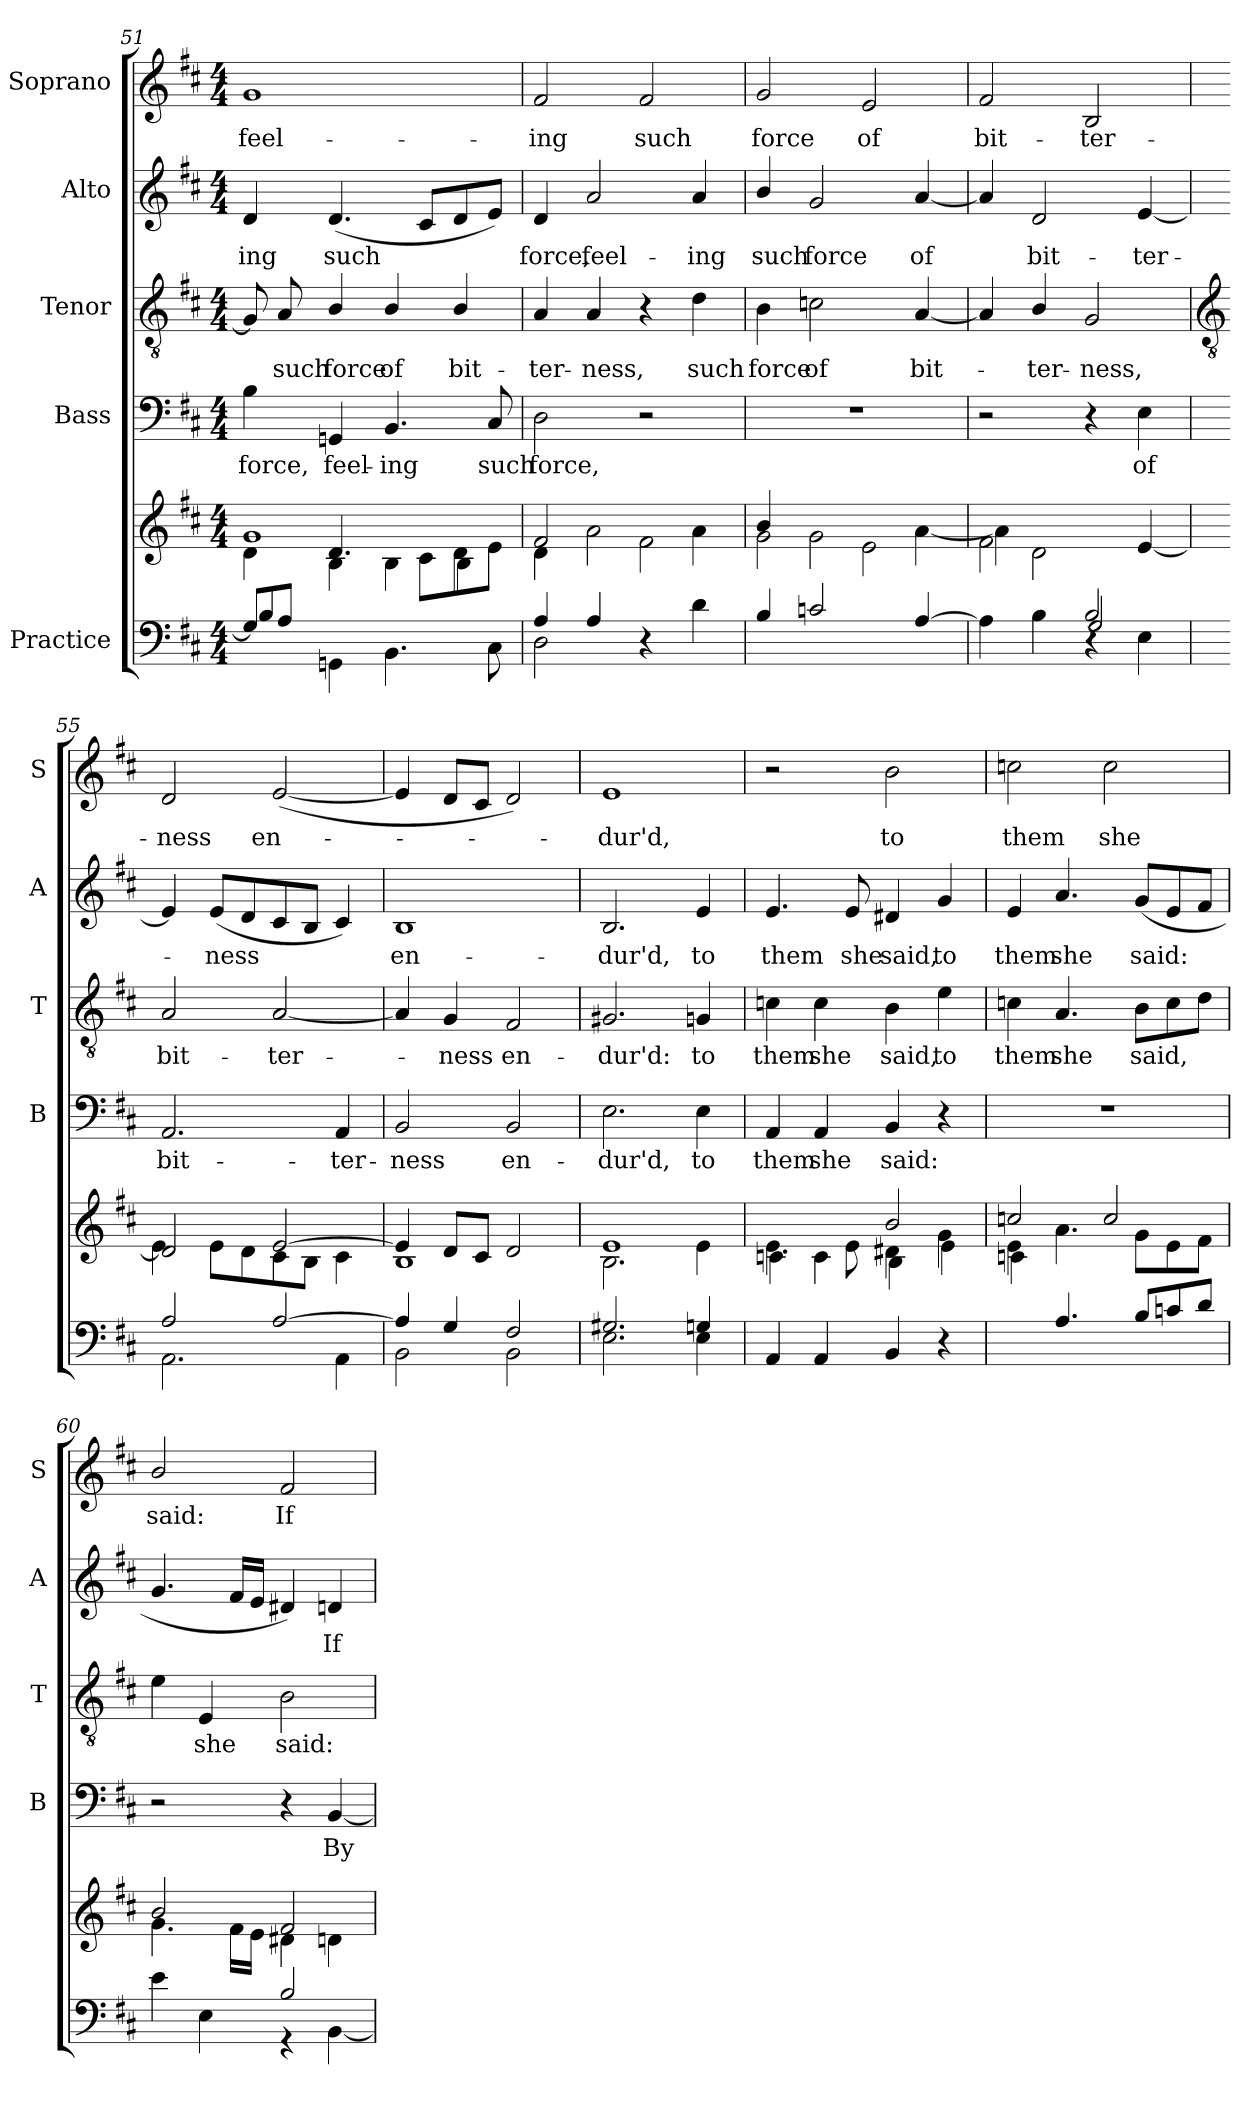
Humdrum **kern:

**kern	**kern	**kern	**text	**kern	**text	**kern	**text	**kern	**text
*part5	*part5	*part4	*part4	*part3	*part3	*part2	*part2	*part1	*part1
*staff6	*staff5	*staff4	*staff4	*staff3	*staff3	*staff2	*staff2	*staff1	*staff1
*I"Practice	*	*I"Bass	*	*I"Tenor	*	*I"Alto	*	*I"Soprano	*
*	*	*I'B	*	*I'T	*	*I'A	*	*I'S	*
*clefF4	*clefG2	*clefF4	*	*clefGv2	*	*clefG2	*	*clefG2	*
*k[f#c#]	*k[f#c#]	*k[f#c#]	*	*k[f#c#]	*	*k[f#c#]	*	*k[f#c#]	*
*D:	*D:	*D:	*	*D:	*	*D:	*	*D:	*
*M4/4	*M4/4	*M4/4	*	*M4/4	*	*M4/4	*	*M4/4	*
=51	=51	=51	=51	=51	=51	=51	=51	=51	=51
*^	*^	*	*	*	*	*	*	*	*
*	*	*	*^	*	*	*	*	*	*	*	*
!	!	!	!	!	!	!LO:LY:b	!	!	!	!LO:LY:b	!	!LO:LY:b
8GL]	4B/	1g/	4d\	4ryy	4B	force,	8G]	.	4d	-ing	1g	feel-
!	!	!	!	!	!	!	!	!LO:LY:b	!	!	!	!
8AJ	.	.	.	.	.	.	8A	such	.	.	.	.
!	!	!	!	!	!	!LO:LY:b	!	!LO:LY:b	!	!LO:LY:b	!	!
2.ryy	4GGn\	.	4.d/	4B\	4GGn	feel-	4B/	force	(<4.d	such	.	.
!	!	!	!	!	!	!LO:LY:b	!	!LO:LY:b	!	!	!	!
.	4.BB\	.	.	4B\	4.BB	-ing	4B/	of	.	.	.	.
.	.	.	8c#\L	.	.	.	.	.	8c#L	.	.	.
!	!	!	!	!	!	!	!	!LO:LY:b	!	!	!	!
.	.	.	8d	4B\	.	.	4B/	bit-	8d	.	.	.
!	!	!	!	!	!	!LO:LY:b	!	!	!	!	!	!
.	8C#\	.	8eJ	.	8C#	such	.	.	8eJ)	.	.	.
*	*	*	*v	*v	*	*	*	*	*	*	*	*
=52	=52	=52	=52	=52	=52	=52	=52	=52	=52	=52	=52
!	!	!	!	!	!LO:LY:b	!	!LO:LY:b	!	!LO:LY:b	!	!LO:LY:b
4A/	2D\	2f#/	4d\	2D	force,	4A	-ter-	4d	force,	2f#	-ing
!	!	!	!	!	!	!	!LO:LY:b	!	!LO:LY:b	!	!
4A/	.	.	2a	.	.	4A	-ness,	2a	feel-	.	.
!	!	!	!	!	!	!	!	!	!	!	!LO:LY:b
4r	2ryy	2f#\	.	2r	.	4r	.	.	.	2f#	such
!	!	!	!	!	!	!	!LO:LY:b	!	!LO:LY:b	!	!
4d	.	.	4a	.	.	4d	such	4a	-ing	.	.
=53	=53	=53	=53	=53	=53	=53	=53	=53	=53	=53	=53
!	!	!	!	!	!	!	!LO:LY:b	!	!LO:LY:b	!	!LO:LY:b
4B	1ryy	2g\	4b/	1r	.	4B	force	4b/	such	2g/	force
!	!	!	!	!	!	!	!LO:LY:b	!	!LO:LY:b	!	!
2cn	.	.	2g	.	.	2cn	of	2g	force	.	.
!	!	!	!	!	!	!	!	!	!	!	!LO:LY:b
.	.	2e\	.	.	.	.	.	.	.	2e	of
!	!	!	!	!	!	!	!LO:LY:b	!	!LO:LY:b	!	!
[4A	.	.	[4a	.	.	[4A	bit-	[4a	of	.	.
=54	=54	=54	=54	=54	=54	=54	=54	=54	=54	=54	=54
*	*^	*	*	*	*	*	*	*	*	*	*
!	!	!	!	!	!	!	!	!	!	!	!	!LO:LY:b
2ryy	4A]	2ryy	2f#\	4a]	2r	.	4A]	.	4a]	.	2f#	bit-
!	!	!	!	!	!	!	!	!LO:LY:b	!	!LO:LY:b	!	!
.	4B\	.	.	2d	.	.	4B/	ter-	2d	bit-	.	.
!	!	!	!	!	!	!	!	!LO:LY:b	!	!	!	!LO:LY:b
2B/	2G/	4r	2ryy	.	4r	.	2G	-ness,	.	.	2B	-ter-
!	!	!	!	!	!	!LO:LY:b	!	!	!	!LO:LY:b	!	!
.	.	4E\	.	[4e	4E	of	.	.	[4e	-ter-	.	.
*v	*v	*v	*	*	*	*	*	*	*	*	*	*
!!LO:LB:g=z
=55	=55	=55	=55	=55	=55	=55	=55	=55	=55	=55
*	*	*	*	*	*clefGv2	*	*	*	*	*
*^	*	*	*	*	*	*	*	*	*	*
*	*^	*	*	*	*	*	*	*	*	*	*
!	!	!	!	!	!	!LO:LY:b	!	!LO:LY:b	!	!	!	!LO:LY:b
*	*v	*v	*	*	*	*	*	*	*	*	*	*
2A/	2.AA\	2d/	4e\]	2.AA	bit-	2A	bit-	4e]	.	2d	-ness
!	!	!	!	!	!	!	!	!	!LO:LY:b	!	!
.	.	.	8e\L	.	.	.	.	(<8eL	ness	.	.
.	.	.	8d\	.	.	.	.	8d	.	.	.
!	!	!	!	!	!	!	!LO:LY:b	!	!	!	!LO:LY:b
[2A/	.	[2e/	8c#\	.	.	[2A	-ter-	8c#	.	(<[2e	en-
.	.	.	8B\J	.	.	.	.	8BJ	.	.	.
!	!	!	!	!	!LO:LY:b	!	!	!	!	!	!
.	4AA\	.	4c#\	4AA	-ter-	.	.	4c#)	.	.	.
=56	=56	=56	=56	=56	=56	=56	=56	=56	=56	=56	=56
!	!	!	!	!	!LO:LY:b	!	!	!	!LO:LY:b	!	!
4A/]	2BB\	4e/]	1B	2BB	-ness	4A]	.	1B	en-	4e]	.
!	!	!	!	!	!	!	!LO:LY:b	!	!	!	!
4G/	.	8d/L	.	.	.	4G/	ness	.	.	8dL	.
.	.	8c#/J	.	.	.	.	.	.	.	8c#J	.
!	!	!	!	!	!LO:LY:b	!	!LO:LY:b	!	!	!	!
2F#	2BB\	2d/	.	2BB	en-	2F#	en-	.	.	2d)	.
=57	=57	=57	=57	=57	=57	=57	=57	=57	=57	=57	=57
!	!	!	!	!	!LO:LY:b	!	!LO:LY:b	!	!LO:LY:b	!	!LO:LY:b
2.G#X	2.E	1e/	2.B\	2.E	-dur'd,	2.G#X	-dur'd:	2.B	-dur'd,	1e	dur'd,
!	!	!	!	!	!LO:LY:b	!	!LO:LY:b	!	!LO:LY:b	!	!
4Gn	4E	.	4e\	4E	to	4Gn	to	4e	to	.	.
=58	=58	=58	=58	=58	=58	=58	=58	=58	=58	=58	=58
*	*	*	*^	*	*	*	*	*	*	*	*
!	!	!	!	!	!	!LO:LY:b	!	!LO:LY:b	!	!LO:LY:b	!	!
*v	*v	*	*	*	*	*	*	*	*	*	*	*
4AA	2ryy	4.e	4cn\	4AA	them	4cn	them	4.e	them	2r	.
!	!	!	!	!	!LO:LY:b	!	!LO:LY:b	!	!	!	!
4AA	.	.	4c\	4AA	she	4c	she	.	.	.	.
!	!	!	!	!	!	!	!	!	!LO:LY:b	!	!
.	.	8e	.	.	.	.	.	8e	she	.	.
!	!	!	!	!	!LO:LY:b	!	!LO:LY:b	!	!LO:LY:b	!	!LO:LY:b
4BB/	2b/	4d#X\	4B\	4BB/	said:	4B	said,	4d#X	said,	2b	to
!	!	!	!	!	!	!	!LO:LY:b	!	!LO:LY:b	!	!
4r	.	4g\	4e\	4r	.	4e	to	4g/	to	.	.
=59	=59	=59	=59	=59	=59	=59	=59	=59	=59	=59	=59
*^	*	*	*	*	*	*	*	*	*	*	*
!	!	!	!	!	!	!	!	!LO:LY:b	!	!LO:LY:b	!	!LO:LY:b
4ryy	1ryy	2ccn/	4e\	4cn\	1r	.	4cn	them	4e	them	2ccn	them
!	!	!	!	!	!	!	!	!LO:LY:b	!	!LO:LY:b	!	!
4.A	.	.	4.a\	2.ryy	.	.	4.A	she	4.a	she	.	.
!	!	!	!	!	!	!	!	!	!	!	!	!LO:LY:b
.	.	2cc/	.	.	.	.	.	.	.	.	2cc	she
!	!	!	!	!	!	!	!	!LO:LY:b	!	!LO:LY:b	!	!
8BL	.	.	8g\L	.	.	.	8BL	said,	(<8gL	said:	.	.
8c	.	.	8e\	.	.	.	8c	.	8e	.	.	.
8dJ	.	.	8f#\J	.	.	.	8dJ	.	8f#J	.	.	.
*	*	*	*v	*v	*	*	*	*	*	*	*	*
=60	=60	=60	=60	=60	=60	=60	=60	=60	=60	=60	=60
!	!	!	!	!	!	!	!	!	!	!	!LO:LY:b
4e	2ryy	2b/	4.g\	2r	.	4e	.	4.g/	.	2b/	said:
!	!	!	!	!	!	!	!LO:LY:b	!	!	!	!
4E	.	.	.	.	.	4E	she	.	.	.	.
.	.	.	16f#\LL	.	.	.	.	16f#LL	.	.	.
.	.	.	16e\JJ	.	.	.	.	16eJJ	.	.	.
!	!	!	!	!	!	!	!LO:LY:b	!	!	!	!LO:LY:b
2B/	4r	2f#/	4d#X\	4r	.	2B	said:	4d#X)	.	2f#	If
!	!	!	!	!	!LO:LY:b	!	!	!	!LO:LY:b	!	!
.	[4BB\	.	4dn\	[4BB	By	.	.	4dn	If	.	.
*v	*v	*	*	*	*	*	*	*	*	*	*
*	*v	*v	*	*	*	*	*	*	*	*
=	=	=	=	=	=	=	=	=	=
*-	*-	*-	*-	*-	*-	*-	*-	*-	*-
